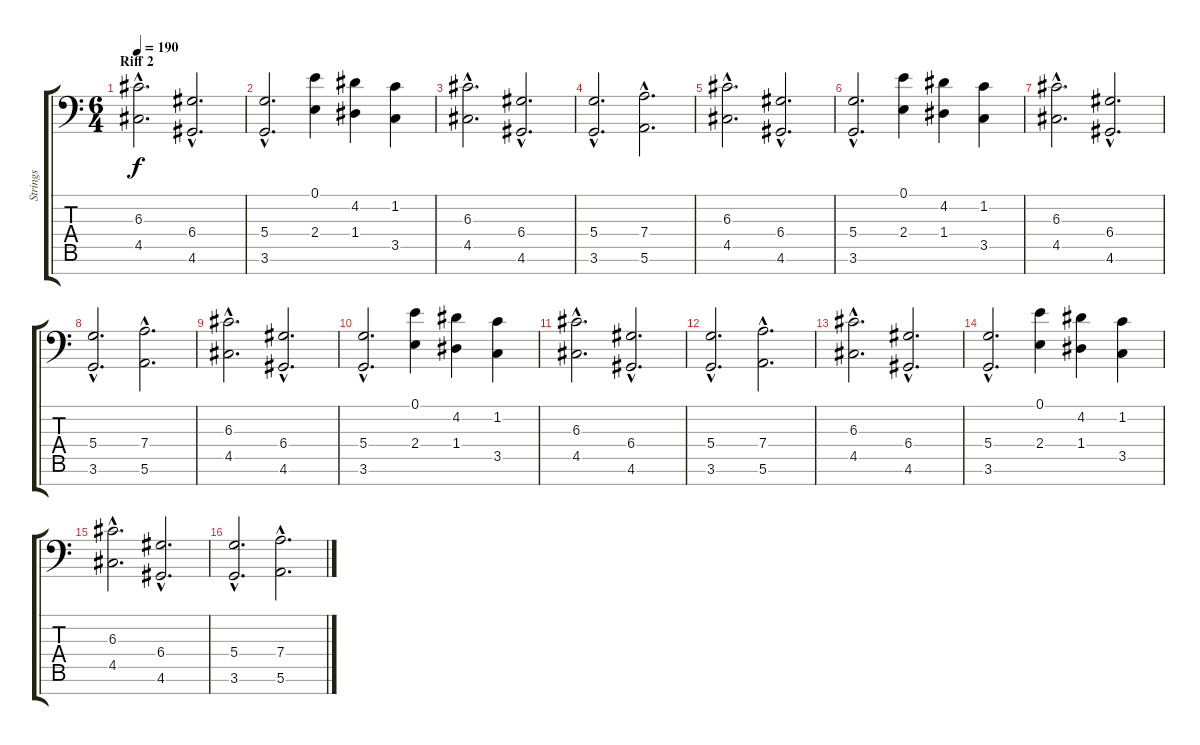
\track ("Strings" "Strings") {instrument stringensemble1}
\staff {score tabs}
\tuning (E4 B3 G3 D3 A2 E2 C-1) {hide}
\ts (6 4)
\section ("" "Riff 2")
\tempo 190
\clef f4
\ks c
(6.3{hac} 4.5{hac}).2{d dy f} (6.4{hac} 4.6{hac}).2{d} |
(5.4{hac} 3.6{hac}).2{d} (0.1 2.4).4 (4.2 1.4).4 (1.2 3.5).4 |
(6.3{hac} 4.5{hac}).2{d} (6.4{hac} 4.6{hac}).2{d} |
(5.4{hac} 3.6{hac}).2{d} (7.4{hac} 5.6{hac}).2{d} |
(6.3{hac} 4.5{hac}).2{d} (6.4{hac} 4.6{hac}).2{d} |
(5.4{hac} 3.6{hac}).2{d} (0.1 2.4).4 (4.2 1.4).4 (1.2 3.5).4 |
(6.3{hac} 4.5{hac}).2{d} (6.4{hac} 4.6{hac}).2{d} |
(5.4{hac} 3.6{hac}).2{d} (7.4{hac} 5.6{hac}).2{d} |
(6.3{hac} 4.5{hac}).2{d} (6.4{hac} 4.6{hac}).2{d} |
(5.4{hac} 3.6{hac}).2{d} (0.1 2.4).4 (4.2 1.4).4 (1.2 3.5).4 |
(6.3{hac} 4.5{hac}).2{d} (6.4{hac} 4.6{hac}).2{d} |
(5.4{hac} 3.6{hac}).2{d} (7.4{hac} 5.6{hac}).2{d} |
(6.3{hac} 4.5{hac}).2{d} (6.4{hac} 4.6{hac}).2{d} |
(5.4{hac} 3.6{hac}).2{d} (0.1 2.4).4 (4.2 1.4).4 (1.2 3.5).4 |
(6.3{hac} 4.5{hac}).2{d} (6.4{hac} 4.6{hac}).2{d} |
(5.4{hac} 3.6{hac}).2{d} (7.4{hac} 5.6{hac}).2{d}
